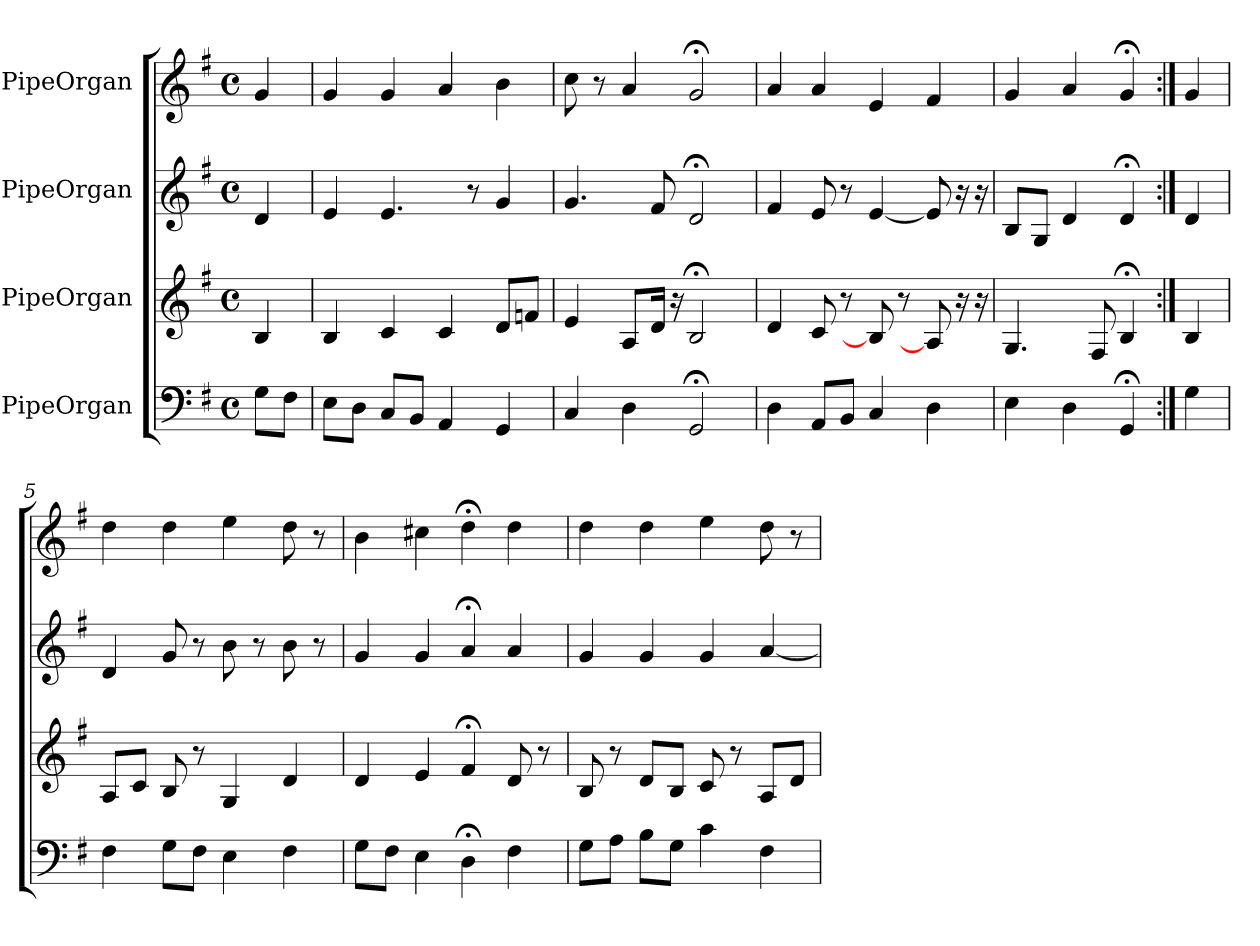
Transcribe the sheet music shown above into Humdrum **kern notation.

**kern	**kern	**kern	**kern
*part4	*part3	*part2	*part1
*staff4	*staff3	*staff2	*staff1
*I"PipeOrgan	*I"PipeOrgan	*I"PipeOrgan	*I"PipeOrgan
*k[f#]	*k[f#]	*k[f#]	*k[f#]
*G:	*G:	*G:	*G:
*M4/4	*M4/4	*M4/4	*M4/4
*met(c)	*met(c)	*met(c)	*met(c)
*MM60	*MM60	*MM60	*MM60
=	=	=	=
8GL	4B	4d	4g
8F#J	.	.	.
=1	=1	=1	=1
8EL	4B	4e	4g
8DJ	.	.	.
8CL	4c	4.e	4g
8BBJ	.	.	.
4AA	4c	.	4a
.	.	8r	.
4GG	8dL	4g	4b
.	8fnJ	.	.
=2	=2	=2	=2
4C	4e	4.g	8cc
.	.	.	8r
4D	8AL	.	4a
.	16dJk	8f#	.
.	16r	.	.
2GG;<	2B;<	2d;<	2g;<
=3	=3	=3	=3
4D	4d	4f#	4a
8AAL	8c	8e	4a
8BBJ	8r	8r	.
4C	8B]	[4e	4e
.	8r	.	.
4D	8A]	8e]	4f#
.	16r	16r	.
.	16r	16r	.
=4	=4	=4	=4
4E	4.G	8BL	4g
.	.	8GJ	.
4D	.	4d	4a
.	8F#	.	.
4GG;<	4B;<	4d;<	4g;<
=:|!	=:|!	=:|!	=:|!
4G	4B	4d	4g
=5	=5	=5	=5
4F#	8AL	4d	4dd
.	8cJ	.	.
8GL	8B	8g	4dd
8F#J	8r	8r	.
4E	4G	8b	4ee
.	.	8r	.
4F#	4d	8b	8dd
.	.	8r	8r
=6	=6	=6	=6
8GL	4d	4g	4b
8F#J	.	.	.
4E	4e	4g	4cc#X
4D;<	4f#;<	4a;<	4dd;<
4F#	8d	4a	4dd
.	8r	.	.
=7	=7	=7	=7
8GL	8B	4g	4dd
8AJ	8r	.	.
8BL	8dL	4g	4dd
8GJ	8BJ	.	.
4c	8c	4g	4ee
.	8r	.	.
4F#	8AL	[4a	8dd
.	8dJ	.	8r
=	=	=	=
*-	*-	*-	*-
